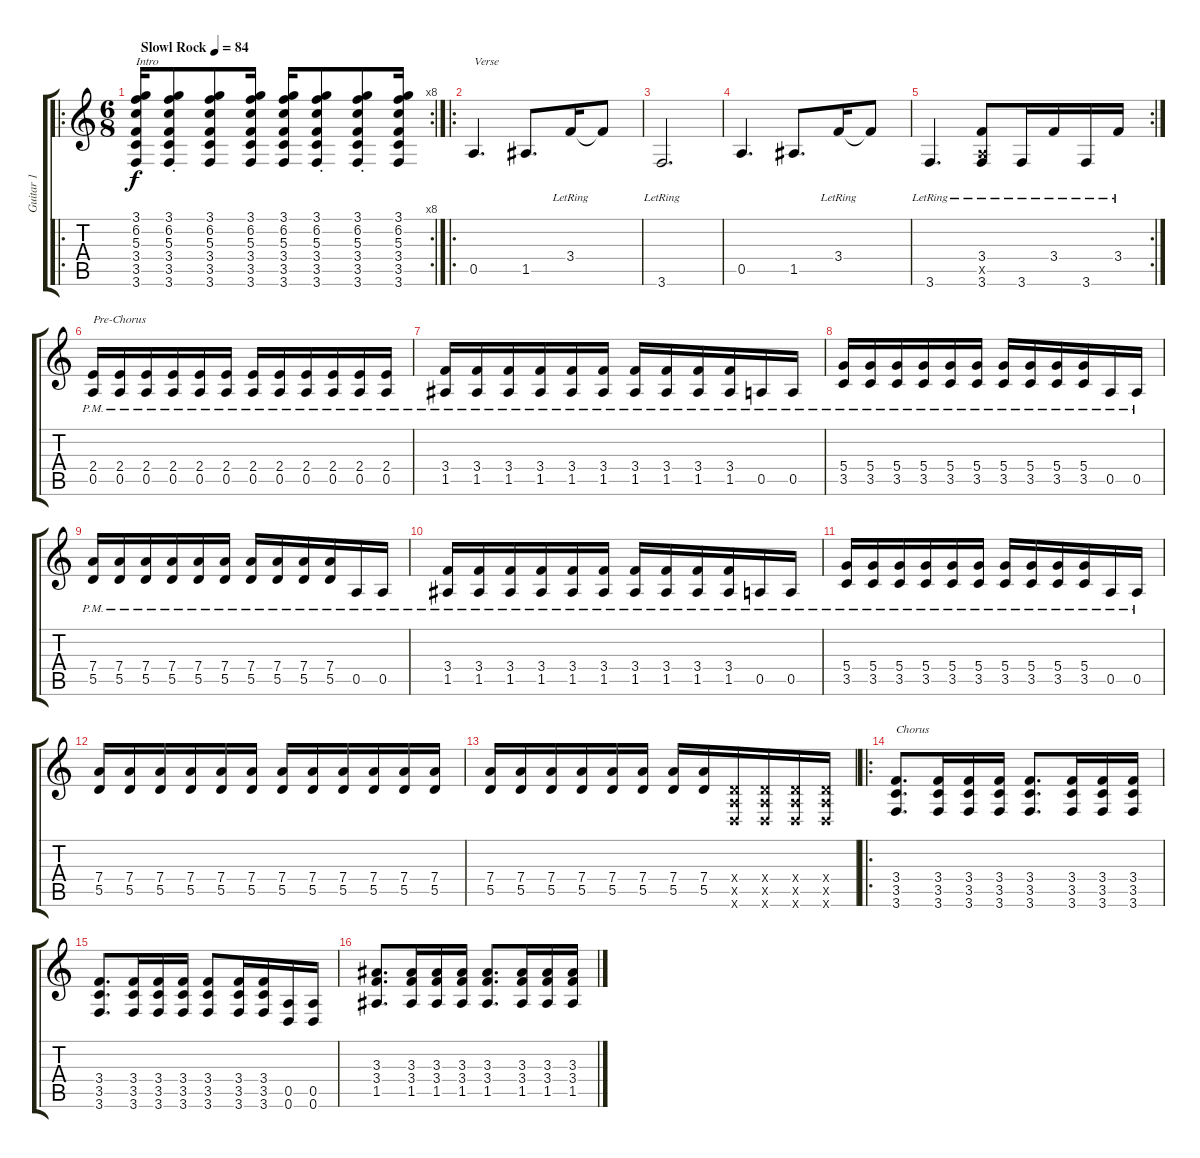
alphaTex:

\track ("Guitar 1" "Guitar 1") {instrument distortionguitar}
\staff {score tabs}
\tuning (E4 B3 G3 D3 A2 D2) {hide}
\ro
\rc 8
\ts (6 8)
\tempo (84 "Slowl Rock")
\clef g2
\ks c
(3.1 6.2 5.3 3.4 3.5 3.6).16{txt "Intro" dy f instrument distortionguitar} (3.1{st} 6.2{st} 5.3{st} 3.4{st} 3.5{st} 3.6{st}).8 (3.1 6.2 5.3 3.4 3.5 3.6).8 (3.1 6.2 5.3 3.4 3.5 3.6).16 (3.1 6.2 5.3 3.4 3.5 3.6).16 (3.1{st} 6.2{st} 5.3{st} 3.4{st} 3.5{st} 3.6{st}).8 (3.1{st} 6.2{st} 5.3{st} 3.4{st} 3.5{st} 3.6{st}).8 (3.1 6.2 5.3 3.4 3.5 3.6).16 |
\ro
0.5.4{d txt "Verse"} 1.5.8{d} 3.4{lr}.16 3.4{t}.8 |
3.6{lr}.2{d} |
0.5.4{d} 1.5.8{d} 3.4{lr}.16 3.4{t}.8 |
\rc 2
3.6{lr}.4{d} (3.4{lr} 0.5{x} 3.6{lr}).8 3.6{lr}.16 3.4{lr}.16 3.6{lr}.16 3.4{lr}.16 |
(2.4{pm} 0.5{pm}).16{txt "Pre-Chorus"} (2.4{pm} 0.5{pm}).16 (2.4{pm} 0.5{pm}).16 (2.4{pm} 0.5{pm}).16 (2.4{pm} 0.5{pm}).16 (2.4{pm} 0.5{pm}).16 (2.4{pm} 0.5{pm}).16 (2.4{pm} 0.5{pm}).16 (2.4{pm} 0.5{pm}).16 (2.4{pm} 0.5{pm}).16 (2.4{pm} 0.5{pm}).16 (2.4{pm} 0.5{pm}).16 |
(3.4{pm} 1.5{pm}).16 (3.4{pm} 1.5{pm}).16 (3.4{pm} 1.5{pm}).16 (3.4{pm} 1.5{pm}).16 (3.4{pm} 1.5{pm}).16 (3.4{pm} 1.5{pm}).16 (3.4{pm} 1.5{pm}).16 (3.4{pm} 1.5{pm}).16 (3.4{pm} 1.5{pm}).16 (3.4{pm} 1.5{pm}).16 0.5{pm}.16 0.5{pm}.16 |
(5.4{pm} 3.5{pm}).16 (5.4{pm} 3.5{pm}).16 (5.4{pm} 3.5{pm}).16 (5.4{pm} 3.5{pm}).16 (5.4{pm} 3.5{pm}).16 (5.4{pm} 3.5{pm}).16 (5.4{pm} 3.5{pm}).16 (5.4{pm} 3.5{pm}).16 (5.4{pm} 3.5{pm}).16 (5.4{pm} 3.5{pm}).16 0.5{pm}.16 0.5{pm}.16 |
(7.4{pm} 5.5{pm}).16 (7.4{pm} 5.5{pm}).16 (7.4{pm} 5.5{pm}).16 (7.4{pm} 5.5{pm}).16 (7.4{pm} 5.5{pm}).16 (7.4{pm} 5.5{pm}).16 (7.4{pm} 5.5{pm}).16 (7.4{pm} 5.5{pm}).16 (7.4{pm} 5.5{pm}).16 (7.4{pm} 5.5{pm}).16 0.5{pm}.16 0.5{pm}.16 |
(3.4{pm} 1.5{pm}).16 (3.4{pm} 1.5{pm}).16 (3.4{pm} 1.5{pm}).16 (3.4{pm} 1.5{pm}).16 (3.4{pm} 1.5{pm}).16 (3.4{pm} 1.5{pm}).16 (3.4{pm} 1.5{pm}).16 (3.4{pm} 1.5{pm}).16 (3.4{pm} 1.5{pm}).16 (3.4{pm} 1.5{pm}).16 0.5{pm}.16 0.5{pm}.16 |
(5.4{pm} 3.5{pm}).16 (5.4{pm} 3.5{pm}).16 (5.4{pm} 3.5{pm}).16 (5.4{pm} 3.5{pm}).16 (5.4{pm} 3.5{pm}).16 (5.4{pm} 3.5{pm}).16 (5.4{pm} 3.5{pm}).16 (5.4{pm} 3.5{pm}).16 (5.4{pm} 3.5{pm}).16 (5.4{pm} 3.5{pm}).16 0.5{pm}.16 0.5{pm}.16 |
(7.4 5.5).16 (7.4 5.5).16 (7.4 5.5).16 (7.4 5.5).16 (7.4 5.5).16 (7.4 5.5).16 (7.4 5.5).16 (7.4 5.5).16 (7.4 5.5).16 (7.4 5.5).16 (7.4 5.5).16 (7.4 5.5).16 |
(7.4 5.5).16 (7.4 5.5).16 (7.4 5.5).16 (7.4 5.5).16 (7.4 5.5).16 (7.4 5.5).16 (7.4 5.5).16 (7.4 5.5).16 (0.4{x} 0.5{x} 0.6{x}).16 (0.4{x} 0.5{x} 0.6{x}).16 (0.4{x} 0.5{x} 0.6{x}).16 (0.4{x} 0.5{x} 0.6{x}).16 |
\ro
(3.4 3.5 3.6).8{d txt "Chorus"} (3.4 3.5 3.6).16 (3.4 3.5 3.6).16 (3.4 3.5 3.6).16 (3.4 3.5 3.6).8{d} (3.4 3.5 3.6).16 (3.4 3.5 3.6).16 (3.4 3.5 3.6).16 |
(3.4 3.5 3.6).8{d} (3.4 3.5 3.6).16 (3.4 3.5 3.6).16 (3.4 3.5 3.6).16 (3.4 3.5 3.6).8 (3.4 3.5 3.6).16 (3.4 3.5 3.6).16 (0.5 0.6).16 (0.5 0.6).16 |
(3.3 3.4 1.5).8{d} (3.3 3.4 1.5).16 (3.3 3.4 1.5).16 (3.3 3.4 1.5).16 (3.3 3.4 1.5).8{d} (3.3 3.4 1.5).16 (3.3 3.4 1.5).16 (3.3 3.4 1.5).16
